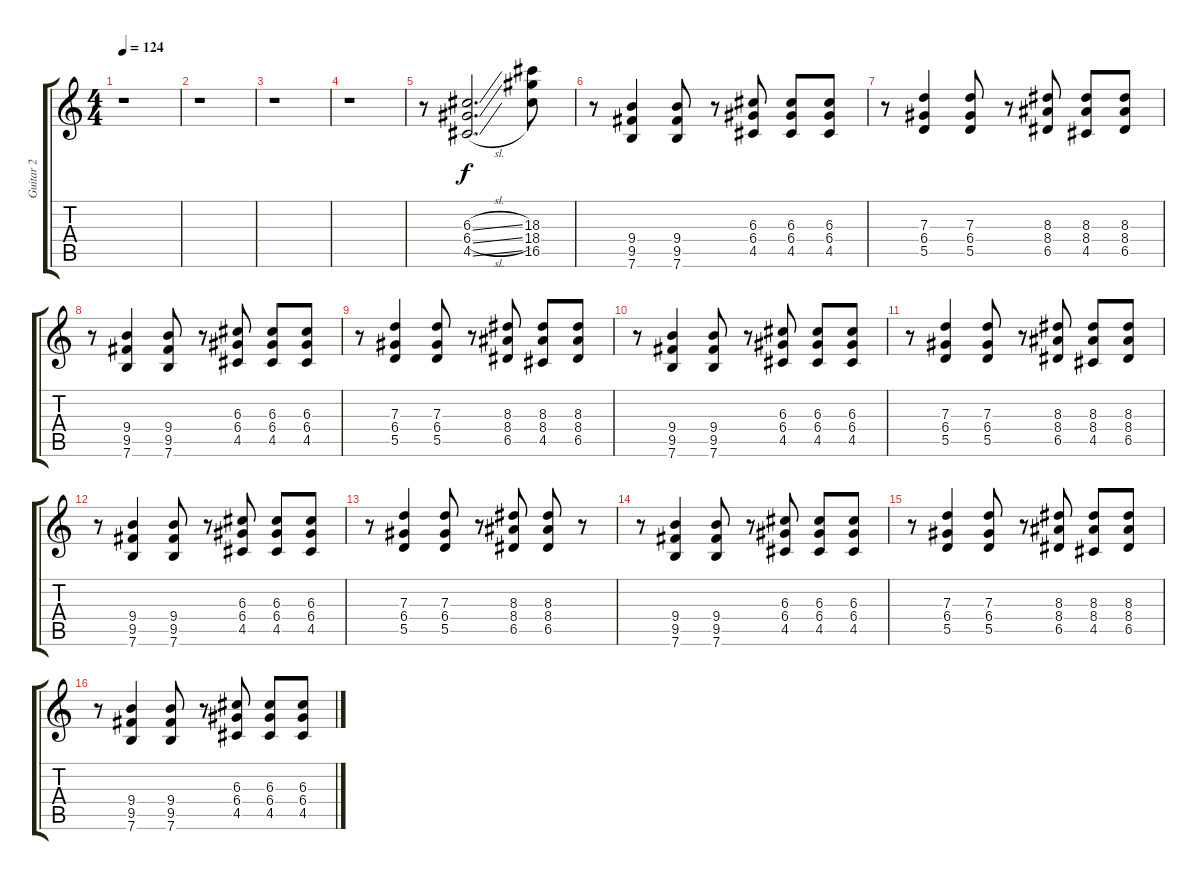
\track ("Guitar 2" "Guitar 2") {instrument overdrivenguitar}
\staff {score tabs}
\tuning (E4 B3 G3 D3 A2 E2) {hide}
\ts (4 4)
\tempo 124
\clef g2
\ks c
r.1{dy f} |
r.1 |
r.1 |
r.1 |
r.8 (6.3{sl} 6.4{sl} 4.5{sl}).2{d} (18.3 18.4 16.5).8 |
r.8 (9.4 9.5 7.6).4 (9.4 9.5 7.6).8 r.8 (6.3 6.4 4.5).8 (6.3 6.4 4.5).8 (6.3 6.4 4.5).8 |
r.8 (7.3 6.4 5.5).4 (7.3 6.4 5.5).8 r.8 (8.3 8.4 6.5).8 (8.3 8.4 4.5).8 (8.3 8.4 6.5).8 |
r.8 (9.4 9.5 7.6).4 (9.4 9.5 7.6).8 r.8 (6.3 6.4 4.5).8 (6.3 6.4 4.5).8 (6.3 6.4 4.5).8 |
r.8 (7.3 6.4 5.5).4 (7.3 6.4 5.5).8 r.8 (8.3 8.4 6.5).8 (8.3 8.4 4.5).8 (8.3 8.4 6.5).8 |
r.8 (9.4 9.5 7.6).4 (9.4 9.5 7.6).8 r.8 (6.3 6.4 4.5).8 (6.3 6.4 4.5).8 (6.3 6.4 4.5).8 |
r.8 (7.3 6.4 5.5).4 (7.3 6.4 5.5).8 r.8 (8.3 8.4 6.5).8 (8.3 8.4 4.5).8 (8.3 8.4 6.5).8 |
r.8 (9.4 9.5 7.6).4 (9.4 9.5 7.6).8 r.8 (6.3 6.4 4.5).8 (6.3 6.4 4.5).8 (6.3 6.4 4.5).8 |
r.8 (7.3 6.4 5.5).4 (7.3 6.4 5.5).8 r.8 (8.3 8.4 6.5).8 (8.3 8.4 6.5).8 r.8 |
r.8 (9.4 9.5 7.6).4 (9.4 9.5 7.6).8 r.8 (6.3 6.4 4.5).8 (6.3 6.4 4.5).8 (6.3 6.4 4.5).8 |
r.8 (7.3 6.4 5.5).4 (7.3 6.4 5.5).8 r.8 (8.3 8.4 6.5).8 (8.3 8.4 4.5).8 (8.3 8.4 6.5).8 |
r.8 (9.4 9.5 7.6).4 (9.4 9.5 7.6).8 r.8 (6.3 6.4 4.5).8 (6.3 6.4 4.5).8 (6.3 6.4 4.5).8
